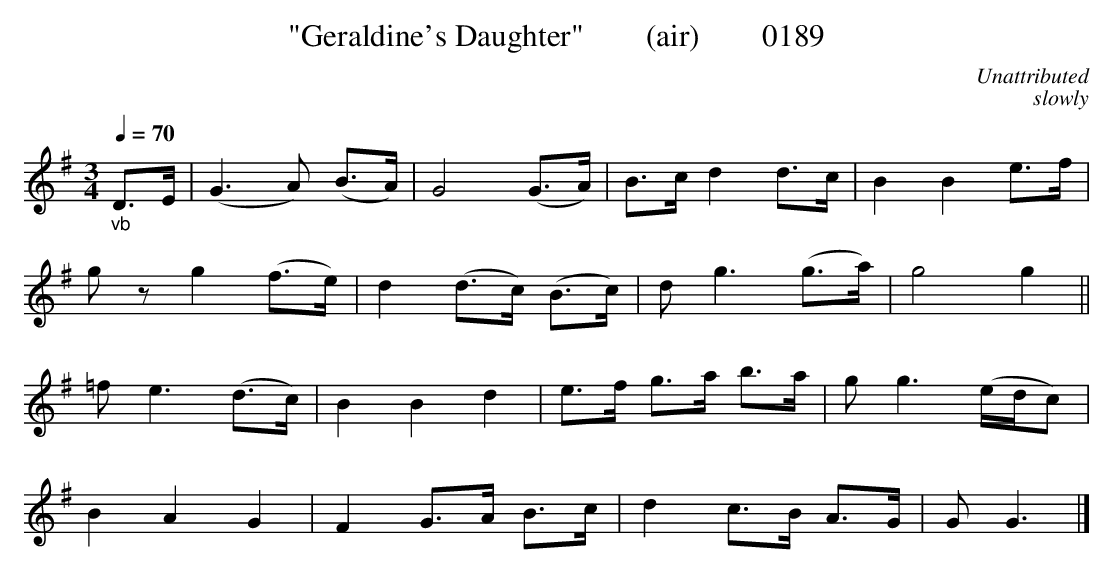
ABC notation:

X:1
T:"Geraldine's Daughter"        (air)        0189
C:Unattributed
C:slowly
Q:1/4=70
M:3/4
L:1/8
K:G
"_vb"D3/2E/2|(G3A) (B3/2A/2)|G4(G3/2A/2)|B3/2c/2 d2d3/2c/2|B2B2e3/2f/2|
g zg2(f3/2e/2)|d2(d3/2c/2) (B3/2c/2)|d g3(g3/2a/2)|g4g2||
=f e3(d3/2c/2)|B2B2d2|e3/2f/2 g3/2a/2 b3/2a/2|g g3(e/2d/2c)|
B2A2G2|F2G3/2A/2 B3/2c/2|d2c3/2B/2 A3/2G/2|G G3|]
